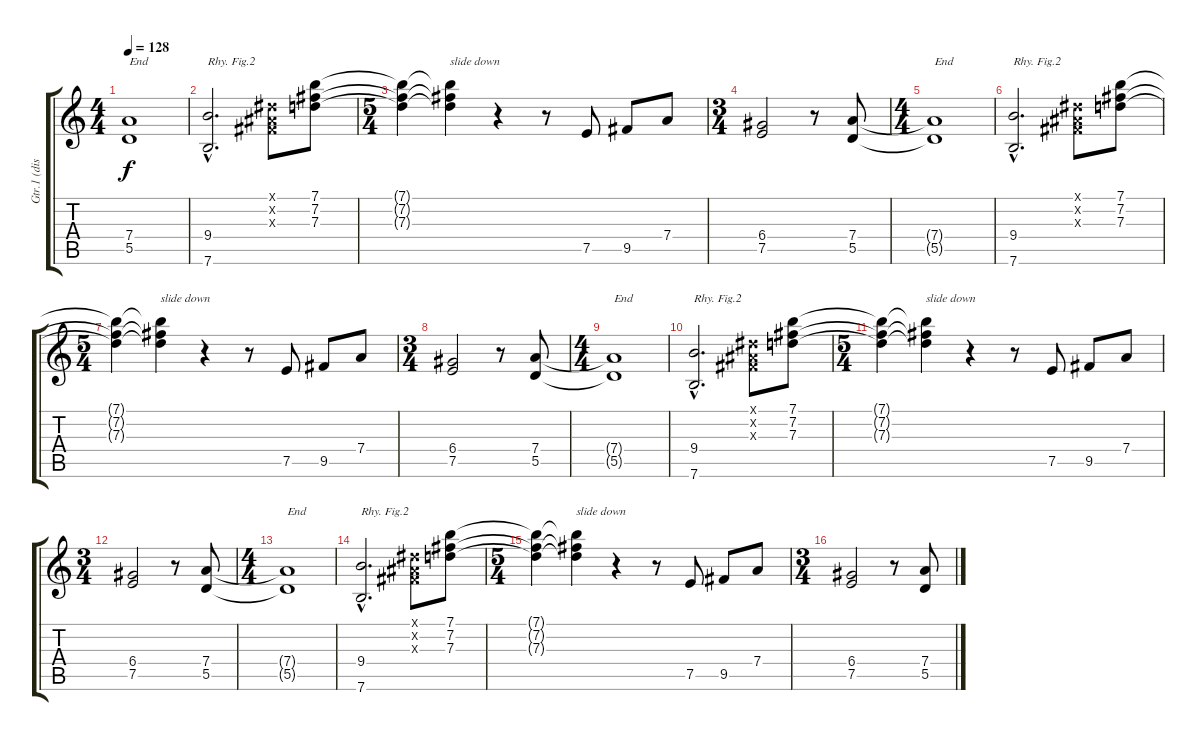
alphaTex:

\track ("Gtr.1 (dist.)" "Gtr.1 (dis") {instrument distortionguitar}
\staff {score tabs}
\tuning (E4 B3 G3 D3 A2 E2) {hide}
\ts (4 4)
\tempo 128
\clef g2
\ks c
(7.4{t} 5.5{t}).1{txt "End" dy f} |
(9.4{hac} 7.6{hac}).2{d txt "Rhy. Fig.2"} (-1.1{x} -1.2{x} -1.3{x}).8 (7.1 7.2 7.3).8 |
\ts (5 4)
(7.1{t} 7.2{t} 7.3{t}).4 (7.1{t} 7.2{t} 7.3{t}).4{txt "slide down"} r.4 r.8 7.5.8 9.5.8 7.4.8 |
\ts (3 4)
(6.4 7.5).2 r.8 (7.4 5.5).8 |
\ts (4 4)
(7.4{t} 5.5{t}).1{txt "End"} |
(9.4{hac} 7.6{hac}).2{d txt "Rhy. Fig.2"} (-1.1{x} -1.2{x} -1.3{x}).8 (7.1 7.2 7.3).8 |
\ts (5 4)
(7.1{t} 7.2{t} 7.3{t}).4 (7.1{t} 7.2{t} 7.3{t}).4{txt "slide down"} r.4 r.8 7.5.8 9.5.8 7.4.8 |
\ts (3 4)
(6.4 7.5).2 r.8 (7.4 5.5).8 |
\ts (4 4)
(7.4{t} 5.5{t}).1{txt "End"} |
(9.4{hac} 7.6{hac}).2{d txt "Rhy. Fig.2"} (-1.1{x} -1.2{x} -1.3{x}).8 (7.1 7.2 7.3).8 |
\ts (5 4)
(7.1{t} 7.2{t} 7.3{t}).4 (7.1{t} 7.2{t} 7.3{t}).4{txt "slide down"} r.4 r.8 7.5.8 9.5.8 7.4.8 |
\ts (3 4)
(6.4 7.5).2 r.8 (7.4 5.5).8 |
\ts (4 4)
(7.4{t} 5.5{t}).1{txt "End"} |
(9.4{hac} 7.6{hac}).2{d txt "Rhy. Fig.2"} (-1.1{x} -1.2{x} -1.3{x}).8 (7.1 7.2 7.3).8 |
\ts (5 4)
(7.1{t} 7.2{t} 7.3{t}).4 (7.1{t} 7.2{t} 7.3{t}).4{txt "slide down"} r.4 r.8 7.5.8 9.5.8 7.4.8 |
\ts (3 4)
(6.4 7.5).2 r.8 (7.4 5.5).8
